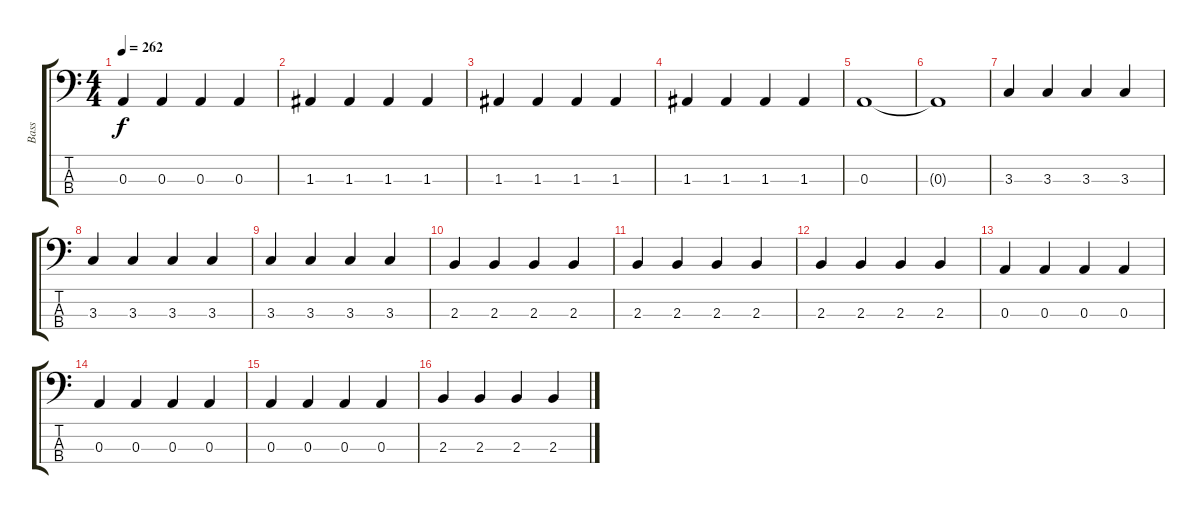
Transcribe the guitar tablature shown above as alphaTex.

\track ("Bass" "Bass") {instrument electricbassfinger}
\staff {score tabs}
\tuning (G2 D2 A1 E1) {hide}
\ts (4 4)
\tempo 262
\clef f4
\ks c
0.3.4{dy f} 0.3.4 0.3.4 0.3.4 |
1.3.4 1.3.4 1.3.4 1.3.4 |
1.3.4 1.3.4 1.3.4 1.3.4 |
1.3.4 1.3.4 1.3.4 1.3.4 |
0.3.1 |
0.3{t}.1 |
3.3.4 3.3.4 3.3.4 3.3.4 |
3.3.4 3.3.4 3.3.4 3.3.4 |
3.3.4 3.3.4 3.3.4 3.3.4 |
2.3.4 2.3.4 2.3.4 2.3.4 |
2.3.4 2.3.4 2.3.4 2.3.4 |
2.3.4 2.3.4 2.3.4 2.3.4 |
0.3.4 0.3.4 0.3.4 0.3.4 |
0.3.4 0.3.4 0.3.4 0.3.4 |
0.3.4 0.3.4 0.3.4 0.3.4 |
2.3.4 2.3.4 2.3.4 2.3.4
